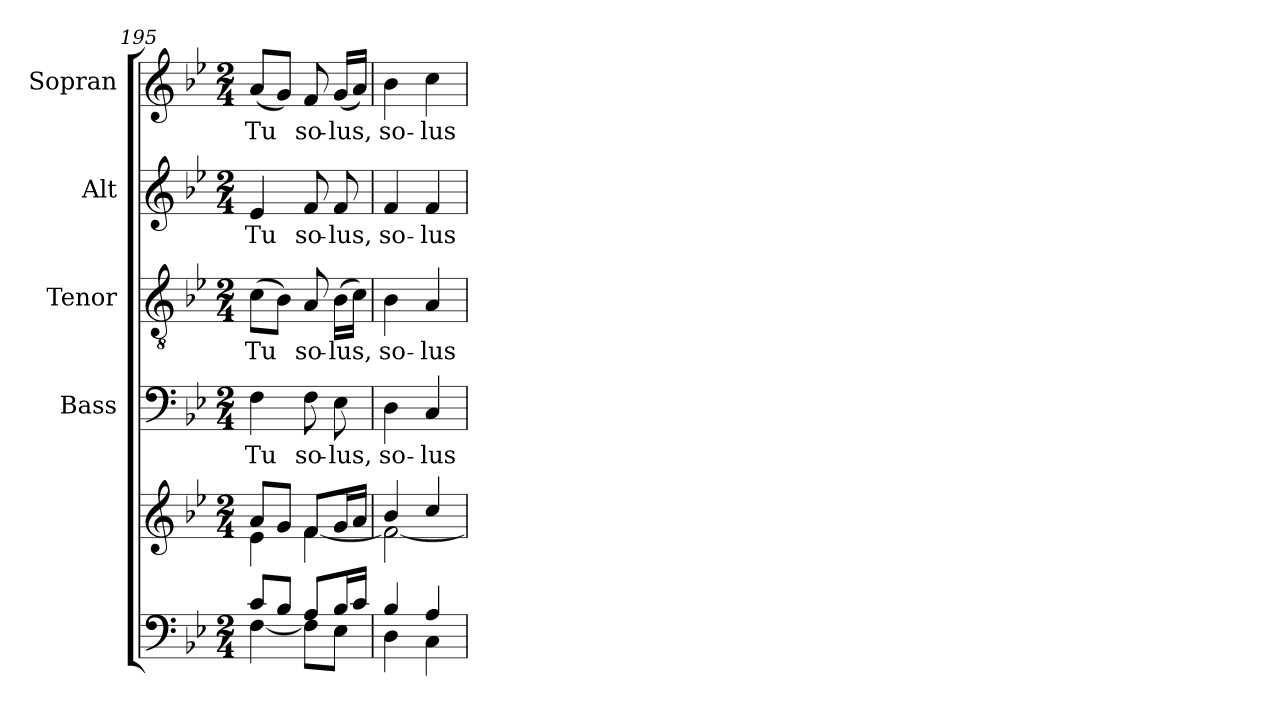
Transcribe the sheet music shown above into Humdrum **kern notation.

**kern	**kern	**kern	**text	**kern	**text	**kern	**text	**kern	**text
*part5	*part5	*part4	*part4	*part3	*part3	*part2	*part2	*part1	*part1
*staff6	*staff5	*staff4	*staff4	*staff3	*staff3	*staff2	*staff2	*staff1	*staff1
*	*	*I"Bass	*	*I"Tenor	*	*I"Alt	*	*I"Sopran	*
*	*	*I'B.	*	*I'T.	*	*I'A.	*	*I'S.	*
*clefF4	*clefG2	*clefF4	*	*clefGv2	*	*clefG2	*	*clefG2	*
*k[b-e-]	*k[b-e-]	*k[b-e-]	*	*k[b-e-]	*	*k[b-e-]	*	*k[b-e-]	*
*B-:	*B-:	*B-:	*	*B-:	*	*B-:	*	*B-:	*
*M2/4	*M2/4	*M2/4	*	*M2/4	*	*M2/4	*	*M2/4	*
=195	=195	=195	=195	=195	=195	=195	=195	=195	=195
*^	*^	*	*	*	*	*	*	*	*
!	!	!	!	!	!LO:LY:b	!	!LO:LY:b	!	!LO:LY:b	!	!LO:LY:b
8c/L	[<4F\	8a/L	4e-\	4F\	Tu	(>8c\L	Tu	4e-/	Tu	(<8a/L	Tu
8B-/J	.	8g/J	.	.	.	8B-\J)	.	.	.	8g/J)	.
!	!	!	!	!	!LO:LY:b	!	!LO:LY:b	!	!LO:LY:b	!	!LO:LY:b
8A/L	8F\L]	8f/L	[<4f\	8F\	so-	8A/	so-	8f/	so-	8f/	so-
!	!	!	!	!	!LO:LY:b	!	!LO:LY:b	!	!LO:LY:b	!	!LO:LY:b
16B-/L	8E-\J	16g/L	.	8E-\	-lus,	(>16B-\LL	-lus,	8f/	-lus,	(<16g/LL	-lus,
16c/JJ	.	16a/JJ	.	.	.	16c\JJ)	.	.	.	16a/JJ)	.
!!LO:PB:g=z
=196	=196	=196	=196	=196	=196	=196	=196	=196	=196	=196	=196
!	!	!	!	!	!LO:LY:b	!	!LO:LY:b	!	!LO:LY:b	!	!LO:LY:b
4B-/	4D\	4b-/	2f\_	4D\	so-	4B-\	so-	4f/	so-	4b-\	so-
!	!	!	!	!	!LO:LY:b	!	!LO:LY:b	!	!LO:LY:b	!	!LO:LY:b
4A/	4C\	4cc/	.	4C/	-lus	4A/	-lus	4f/	-lus	4cc\	-lus
*v	*v	*	*	*	*	*	*	*	*	*	*
*	*v	*v	*	*	*	*	*	*	*	*
=	=	=	=	=	=	=	=	=	=
*-	*-	*-	*-	*-	*-	*-	*-	*-	*-
